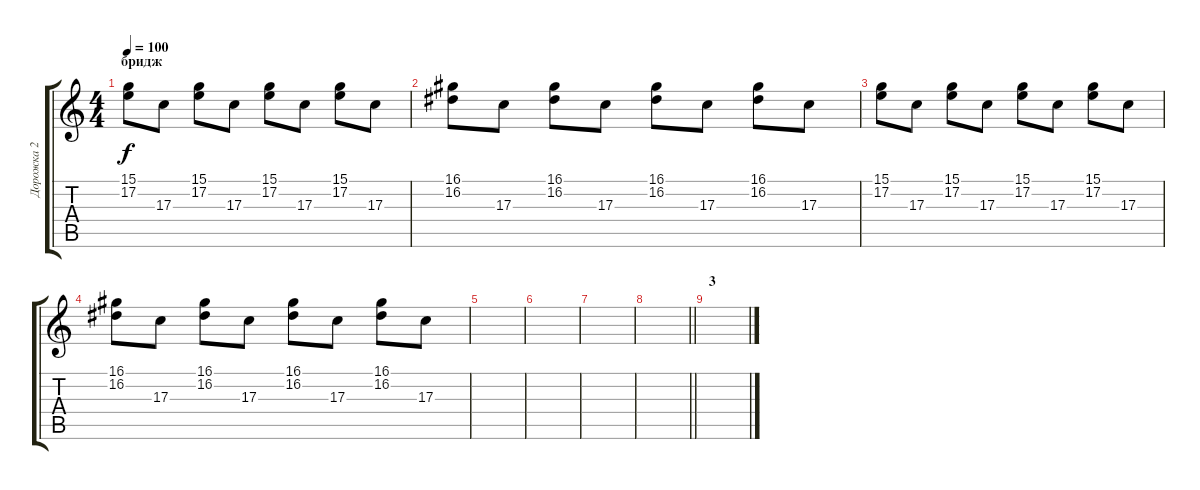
\track ("Дорожка 2" "Дорожка 2") {instrument rockorgan}
\staff {score tabs}
\tuning (E4 B3 G3 D3 A2 E2) {hide}
\ts (4 4)
\section ("" "бридж")
\tempo 100
\clef g2
\ks c
(15.1 17.2).8{dy f} 17.3.8 (15.1 17.2).8 17.3.8 (15.1 17.2).8 17.3.8 (15.1 17.2).8 17.3.8 |
(16.1 16.2).8 17.3.8 (16.1 16.2).8 17.3.8 (16.1 16.2).8 17.3.8 (16.1 16.2).8 17.3.8 |
(15.1 17.2).8 17.3.8 (15.1 17.2).8 17.3.8 (15.1 17.2).8 17.3.8 (15.1 17.2).8 17.3.8 |
(16.1 16.2).8 17.3.8 (16.1 16.2).8 17.3.8 (16.1 16.2).8 17.3.8 (16.1 16.2).8 17.3.8 |
|
|
|
\barLineRight lightlight
|
\section ("" "3")
